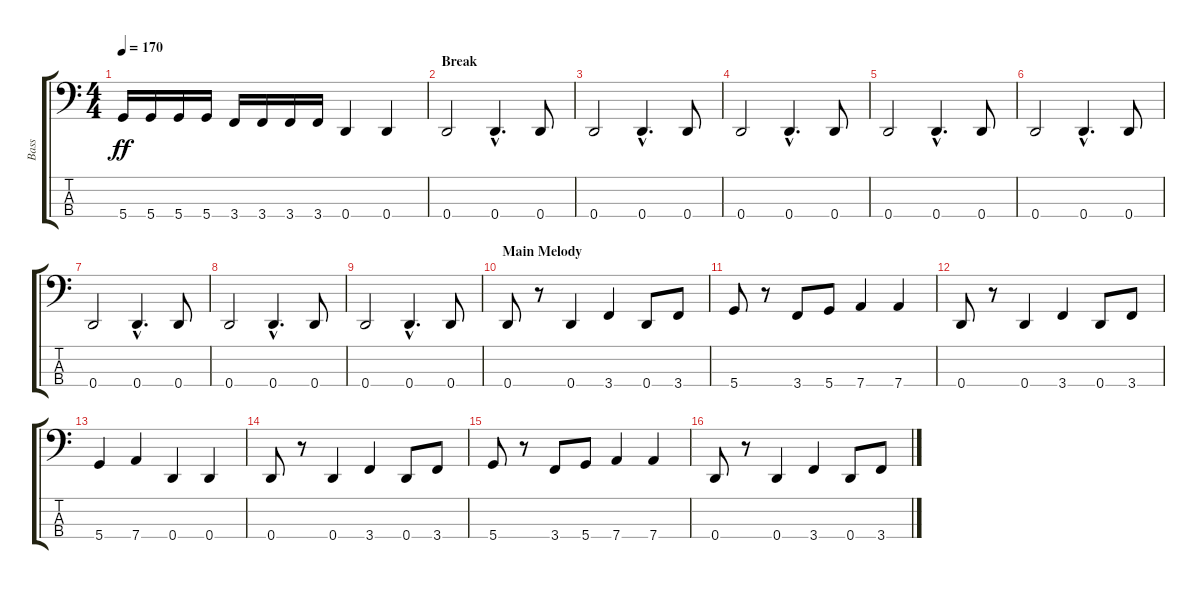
\track ("Bass" "Bass") {instrument electricbassfinger}
\staff {score tabs}
\tuning (F2 C2 G1 D1) {hide}
\ts (4 4)
\tempo 170
\clef f4
\ks c
5.4.16{dy ff} 5.4.16 5.4.16 5.4.16 3.4.16 3.4.16 3.4.16 3.4.16 0.4.4 0.4.4 |
\section ("" "Break")
0.4.2 0.4{hac}.4{d} 0.4.8 |
0.4.2 0.4{hac}.4{d} 0.4.8 |
0.4.2 0.4{hac}.4{d} 0.4.8 |
0.4.2 0.4{hac}.4{d} 0.4.8 |
0.4.2 0.4{hac}.4{d} 0.4.8 |
0.4.2 0.4{hac}.4{d} 0.4.8 |
0.4.2 0.4{hac}.4{d} 0.4.8 |
0.4.2 0.4{hac}.4{d} 0.4.8 |
\section ("" "Main Melody")
0.4.8 r.8 0.4.4 3.4.4 0.4.8 3.4.8 |
5.4.8 r.8 3.4.8 5.4.8 7.4.4 7.4.4 |
0.4.8 r.8 0.4.4 3.4.4 0.4.8 3.4.8 |
5.4.4 7.4.4 0.4.4 0.4.4 |
0.4.8 r.8 0.4.4 3.4.4 0.4.8 3.4.8 |
5.4.8 r.8 3.4.8 5.4.8 7.4.4 7.4.4 |
0.4.8 r.8 0.4.4 3.4.4 0.4.8 3.4.8
